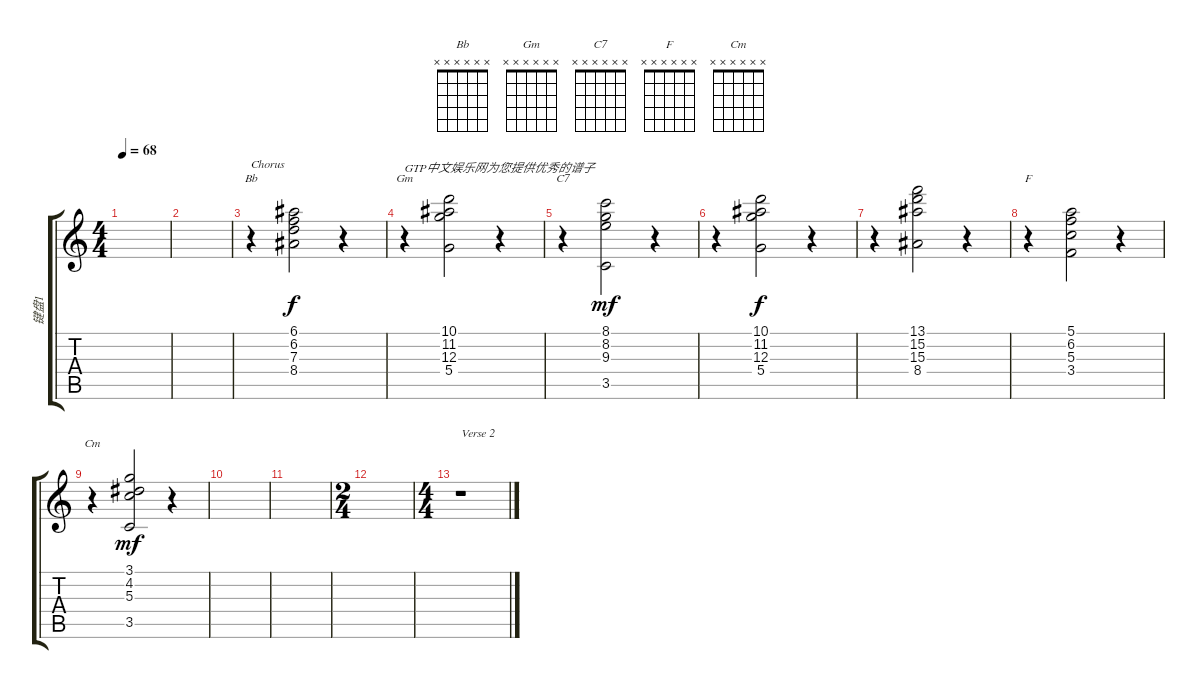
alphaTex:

\track ("键盘1" "键盘1") {instrument fx5brightness}
\staff {score tabs}
\tuning (E5 B4 G4 D4 A3 E3) {hide}
\chord ("Bb" x x x x x x)
\chord ("Gm" x x x x x x)
\chord ("C7" x x x x x x)
\chord ("F" x x x x x x)
\chord ("Cm" x x x x x x)
\ts (4 4)
\tempo 68
\clef g2
\ks c
|
|
r.4{ch "Bb" txt "Chorus"} (6.1 6.2 7.3 8.4).2 r.4 |
r.4{ch "Gm" txt "GTP中文娱乐网为您提供优秀的谱子"} (10.1 11.2 12.3 5.4).2 r.4 |
r.4{ch "C7"} (8.1 8.2 9.3 3.5).2{dy mf} r.4 |
r.4 (10.1 11.2 12.3 5.4).2{dy f} r.4 |
r.4 (13.1 15.2 15.3 8.4).2 r.4 |
r.4{ch "F"} (5.1 6.2 5.3 3.4).2 r.4 |
r.4{ch "Cm"} (3.1 4.2 5.3 3.5).2{dy mf} r.4 |
|
|
\ts (2 4)
|
\ts (4 4)
r.1{txt "Verse 2"}
